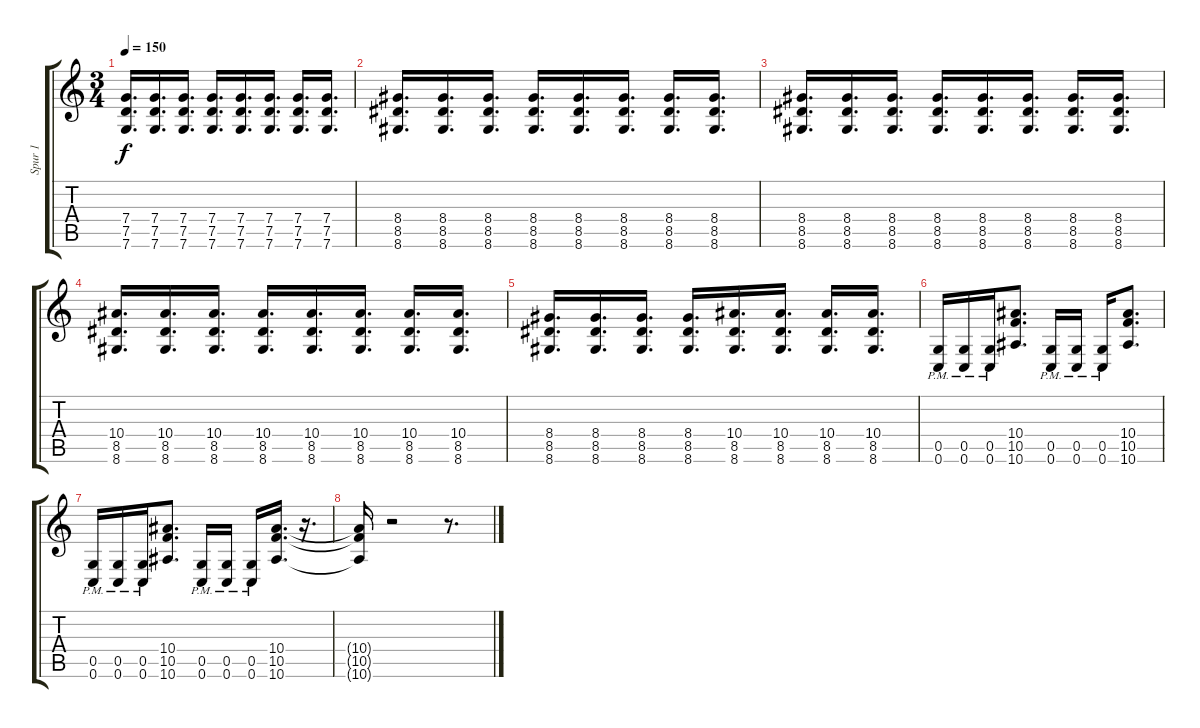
\track ("Spur 1" "Spur 1") {instrument overdrivenguitar}
\staff {score tabs}
\tuning (D4 A3 F3 C3 G2 C2) {hide}
\ts (3 4)
\tempo 150
\clef g2
\ks c
(7.4 7.5 7.6).16{d dy f} (7.4 7.5 7.6).16{d} (7.4 7.5 7.6).16{d} (7.4 7.5 7.6).16{d} (7.4 7.5 7.6).16{d} (7.4 7.5 7.6).16{d} (7.4 7.5 7.6).16{d} (7.4 7.5 7.6).16{d} |
(8.4 8.5 8.6).16{d} (8.4 8.5 8.6).16{d} (8.4 8.5 8.6).16{d} (8.4 8.5 8.6).16{d} (8.4 8.5 8.6).16{d} (8.4 8.5 8.6).16{d} (8.4 8.5 8.6).16{d} (8.4 8.5 8.6).16{d} |
(8.4 8.5 8.6).16{d} (8.4 8.5 8.6).16{d} (8.4 8.5 8.6).16{d} (8.4 8.5 8.6).16{d} (8.4 8.5 8.6).16{d} (8.4 8.5 8.6).16{d} (8.4 8.5 8.6).16{d} (8.4 8.5 8.6).16{d} |
(10.4 8.5 8.6).16{d} (10.4 8.5 8.6).16{d} (10.4 8.5 8.6).16{d} (10.4 8.5 8.6).16{d} (10.4 8.5 8.6).16{d} (10.4 8.5 8.6).16{d} (10.4 8.5 8.6).16{d} (10.4 8.5 8.6).16{d} |
(8.4 8.5 8.6).16{d} (8.4 8.5 8.6).16{d} (8.4 8.5 8.6).16{d} (8.4 8.5 8.6).16{d} (10.4 8.5 8.6).16{d} (10.4 8.5 8.6).16{d} (10.4 8.5 8.6).16{d} (10.4 8.5 8.6).16{d} |
(0.5{pm} 0.6{pm}).16 (0.5{pm} 0.6{pm}).16 (0.5{pm} 0.6{pm}).16 (10.4 10.5 10.6).8{d} (0.5{pm} 0.6{pm}).16 (0.5{pm} 0.6{pm}).16 (0.5{pm} 0.6{pm}).16 (10.4 10.5 10.6).8{d} |
(0.5{pm} 0.6{pm}).16 (0.5{pm} 0.6{pm}).16 (0.5{pm} 0.6{pm}).16 (10.4 10.5 10.6).8{d} (0.5{pm} 0.6{pm}).16 (0.5{pm} 0.6{pm}).16 (0.5{pm} 0.6{pm}).16 (10.4 10.5 10.6).16{d} r.16{d} |
(10.4{t} 10.5{t} 10.6{t}).16 r.2 r.8{d}
